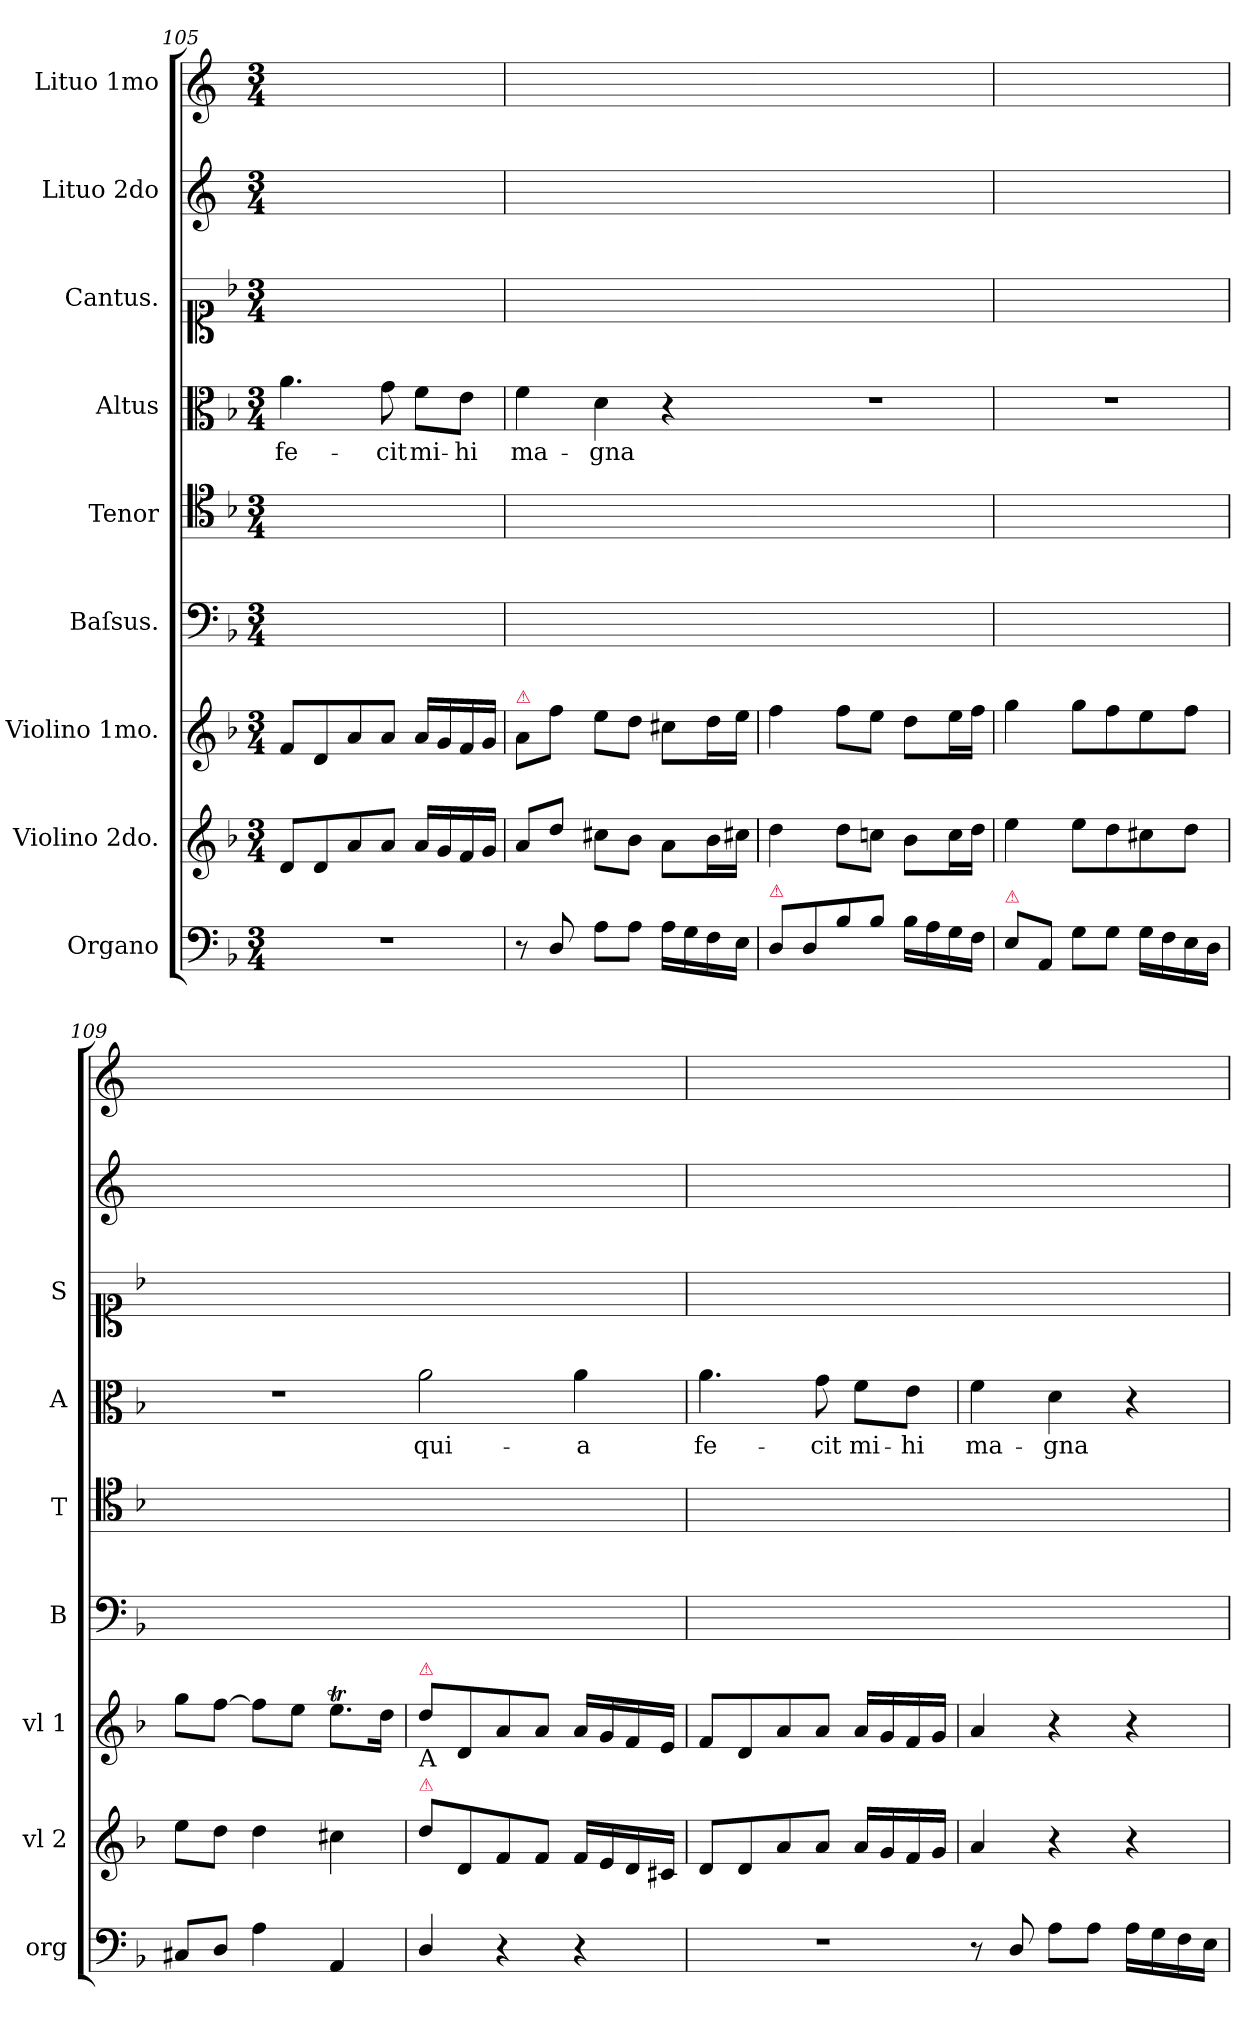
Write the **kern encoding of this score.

**kern	**kern	**dynam	**kern	**dynam	**kern	**kern	**kern	**text	**kern	**kern	**kern
*part9	*part8	*part8	*part7	*part7	*part6	*part5	*part4	*part4	*part3	*part2	*part1
*staff9	*staff8	*staff8	*staff7	*staff7	*staff6	*staff5	*staff4	*staff4	*staff3	*staff2	*staff1
*I"Organo	*I"Violino 2do.	*	*I"Violino 1mo.	*	*I"Baſsus.	*I"Tenor	*I"Altus	*	*I"Cantus.	*I"Lituo 2do	*I"Lituo 1mo
*I'org	*I'vl 2	*	*I'vl 1	*	*I'B	*I'T	*I'A	*	*I'S	*	*
*clefF4	*clefG2	*	*clefG2	*	*clefF4	*clefC4	*clefC3	*	*clefC1	*clefG2	*clefG2
*	*	*	*	*	*	*	*	*	*	*ITrd-3c-5	*ITrd-3c-5
*k[b-]	*k[b-]	*	*k[b-]	*	*k[b-]	*k[b-]	*k[b-]	*	*k[b-]	*k[b-]	*k[b-]
*M3/4	*M3/4	*	*M3/4	*	*M3/4	*M3/4	*M3/4	*	*M3/4	*M3/4	*M3/4
=105	=105	=105	=105	=105	=105	=105	=105	=105	=105	=105	=105
2.r	8d/L	.	8f/L	.	2.ryy	2.ryy	4.a\	fe-	2.ryy	2.ryy	2.ryy
.	8d/	.	8d/	.	.	.	.	.	.	.	.
.	8a/	.	8a/	.	.	.	.	.	.	.	.
.	8a/J	.	8a/J	.	.	.	8g\	-cit	.	.	.
.	16a/LL	.	16a/LL	.	.	.	8f\L	mi-	.	.	.
.	16g/	.	16g/	.	.	.	.	.	.	.	.
.	16f/	.	16f/	.	.	.	8e\J	-hi	.	.	.
.	16g/JJ	.	16g/JJ	.	.	.	.	.	.	.	.
=106	=106	=106	=106	=106	=106	=106	=106	=106	=106	=106	=106
!	!	!	!LO:TX:a:color=crimson:t=⚠	!	!	!	!	!	!	!	!
!	!	!	!	!LO:DY:a	!	!	!	!	!	!	!
*	*^	*	*	*	*	*	*	*	*	*	*
8r	8a/L	8.ryy	.	8a\L	forte	2.ryy	2.ryy	4f\	ma-	2.ryy	2.ryy	2.ryy
8D/	8dd/J	.	.	8ff\J	.	.	.	.	.	.	.	.
!	!	!	!LO:DY:a	!	!	!	!	!	!	!	!	!
.	.	2ryy	Forte	.	.	.	.	.	.	.	.	.
8A\L	8cc#X\L	.	.	8ee\L	.	.	.	4d\	-gna	.	.	.
8A\J	8b-\J	.	.	8dd\J	.	.	.	.	.	.	.	.
16A\LL	8a\L	.	.	8cc#X\L	.	.	.	4r	.	.	.	.
16G\	.	.	.	.	.	.	.	.	.	.	.	.
16F\	16b-\L	.	.	16dd\L	.	.	.	.	.	.	.	.
16E\JJ	16cc#X\JJ	16ryy	.	16ee\JJ	.	.	.	.	.	.	.	.
=107	=107	=107	=107	=107	=107	=107	=107	=107-	=107	=107	=107	=107
!LO:TX:a:color=crimson:t=⚠	!	!	!	!	!	!	!	!	!	!	!	!
*	*v	*v	*	*	*	*	*	*	*	*	*	*
8D/L	4dd\	.	4ff\	.	2.ryy	2.ryy	2.r	.	2.ryy	2.ryy	2.ryy
8D/	.	.	.	.	.	.	.	.	.	.	.
8B-\	8dd\L	.	8ff\L	.	.	.	.	.	.	.	.
8B-\J	8ccn\J	.	8ee\J	.	.	.	.	.	.	.	.
16B-\LL	8b-\L	.	8dd\L	.	.	.	.	.	.	.	.
16A\	.	.	.	.	.	.	.	.	.	.	.
16G\	16cc\L	.	16ee\L	.	.	.	.	.	.	.	.
16F\JJ	16dd\JJ	.	16ff\JJ	.	.	.	.	.	.	.	.
=108	=108	=108	=108	=108	=108	=108	=108	=108	=108	=108	=108
!LO:TX:a:color=crimson:t=⚠	!	!	!	!	!	!	!	!	!	!	!
8E\L	4ee\	.	4gg\	.	2.ryy	2.ryy	2.r	.	2.ryy	2.ryy	2.ryy
8AA/J	.	.	.	.	.	.	.	.	.	.	.
8G\L	8ee\L	.	8gg\L	.	.	.	.	.	.	.	.
8G\J	8dd\	.	8ff\	.	.	.	.	.	.	.	.
16G\LL	8cc#X\	.	8ee\	.	.	.	.	.	.	.	.
16F\	.	.	.	.	.	.	.	.	.	.	.
16E\	8dd\J	.	8ff\J	.	.	.	.	.	.	.	.
16D\JJ	.	.	.	.	.	.	.	.	.	.	.
=109	=109	=109	=109	=109	=109	=109	=109	=109	=109	=109	=109
8C#X/L	8ee\L	.	8gg\L	.	2.ryy	2.ryy	2.r	.	2.ryy	2.ryy	2.ryy
8D/J	8dd\J	.	[8ff\J	.	.	.	.	.	.	.	.
4A\	4dd\	.	8ff\L]	.	.	.	.	.	.	.	.
.	.	.	8ee\J	.	.	.	.	.	.	.	.
4AA/	4cc#X\	.	8.eet\L	.	.	.	.	.	.	.	.
.	.	.	16dd\Jk	.	.	.	.	.	.	.	.
=110	=110	=110	=110	=110	=110	=110	=110-	=110	=110	=110	=110
!	!	!	!LO:TX:b:t=A	!	!	!	!	!	!	!	!
!	!	!	!LO:TX:a:color=crimson:t=⚠	!	!	!	!	!	!	!	!
!	!LO:TX:a:color=crimson:t=⚠	!	!	!	!	!	!	!	!	!	!
!	!	!LO:DY:a	!	!LO:DY:a	!	!	!	!	!	!	!
4D/	8dd\L	Piano	8dd\L	piano&colon;	2.ryy	2.ryy	2a\	qui-	2.ryy	2.ryy	2.ryy
.	8d/	.	8d/	.	.	.	.	.	.	.	.
4r	8f/	.	8a/	.	.	.	.	.	.	.	.
.	8f/J	.	8a/J	.	.	.	.	.	.	.	.
4r	16f/LL	.	16a/LL	.	.	.	4a\	-a	.	.	.
.	16e/	.	16g/	.	.	.	.	.	.	.	.
.	16d/	.	16f/	.	.	.	.	.	.	.	.
.	16c#X/JJ	.	16e/JJ	.	.	.	.	.	.	.	.
=111	=111	=111	=111	=111	=111	=111	=111	=111	=111	=111	=111
2.r	8d/L	.	8f/L	.	2.ryy	2.ryy	4.a\	fe-	2.ryy	2.ryy	2.ryy
.	8d/	.	8d/	.	.	.	.	.	.	.	.
.	8a/	.	8a/	.	.	.	.	.	.	.	.
.	8a/J	.	8a/J	.	.	.	8g\	-cit	.	.	.
.	16a/LL	.	16a/LL	.	.	.	8f\L	mi-	.	.	.
.	16g/	.	16g/	.	.	.	.	.	.	.	.
.	16f/	.	16f/	.	.	.	8e\J	-hi	.	.	.
.	16g/JJ	.	16g/JJ	.	.	.	.	.	.	.	.
=112-	=112	=112	=112	=112	=112	=112	=112	=112	=112	=112	=112
8r	4a/	.	4a/	.	2.ryy	2.ryy	4f\	ma-	2.ryy	2.ryy	2.ryy
8D/	.	.	.	.	.	.	.	.	.	.	.
8A\L	4r	.	4r	.	.	.	4d\	-gna	.	.	.
8A\J	.	.	.	.	.	.	.	.	.	.	.
16A\LL	4r	.	4r	.	.	.	4r	.	.	.	.
16G\	.	.	.	.	.	.	.	.	.	.	.
16F\	.	.	.	.	.	.	.	.	.	.	.
16E\JJ	.	.	.	.	.	.	.	.	.	.	.
=	=	=	=	=	=	=	=	=	=	=	=
*-	*-	*-	*-	*-	*-	*-	*-	*-	*-	*-	*-
